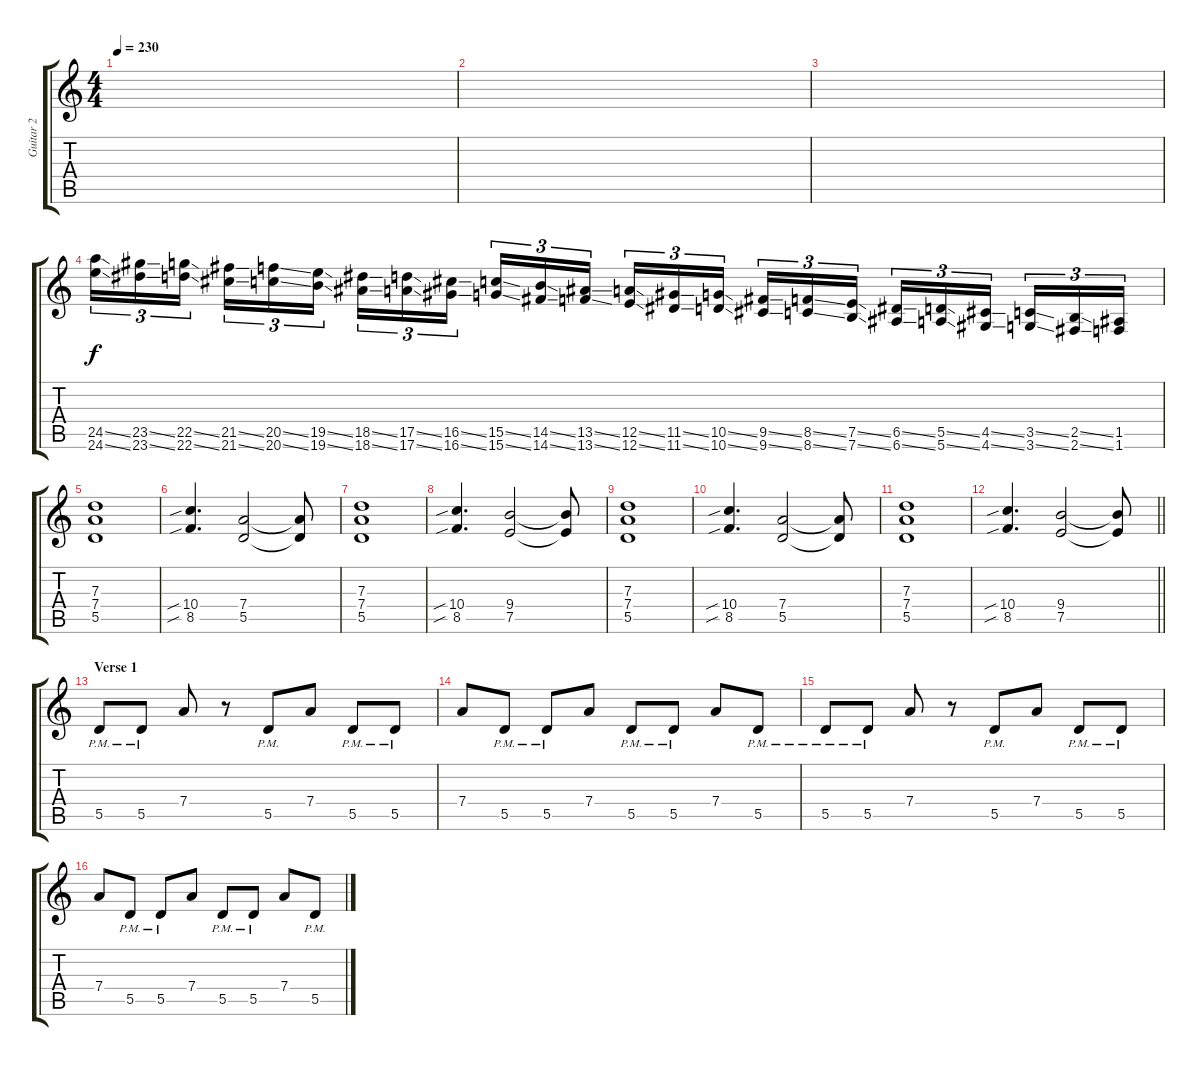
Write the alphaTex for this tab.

\track ("Guitar 2" "Guitar 2") {instrument distortionguitar}
\staff {score tabs}
\tuning (E4 B3 G3 D3 A2 E2) {hide}
\ts (4 4)
\tempo 230
\clef g2
\ks c
|
|
|
(24.5{ss} 24.6{ss}).16{tu (3 2) instrument guitarfretnoise} (23.5{ss} 23.6{ss}).16{tu (3 2)} (22.5{ss} 22.6{ss}).16{tu (3 2) beam splitsecondary} (21.5{ss} 21.6{ss}).16{tu (3 2)} (20.5{ss} 20.6{ss}).16{tu (3 2)} (19.5{ss} 19.6{ss}).16{tu (3 2)} (18.5{ss} 18.6{ss}).16{tu (3 2)} (17.5{ss} 17.6{ss}).16{tu (3 2)} (16.5{ss} 16.6{ss}).16{tu (3 2) beam splitsecondary} (15.5{ss} 15.6{ss}).16{tu (3 2)} (14.5{ss} 14.6{ss}).16{tu (3 2)} (13.5{ss} 13.6{ss}).16{tu (3 2)} (12.5{ss} 12.6{ss}).16{tu (3 2)} (11.5{ss} 11.6{ss}).16{tu (3 2)} (10.5{ss} 10.6{ss}).16{tu (3 2) beam splitsecondary} (9.5{ss} 9.6{ss}).16{tu (3 2)} (8.5{ss} 8.6{ss}).16{tu (3 2)} (7.5{ss} 7.6{ss}).16{tu (3 2)} (6.5{ss} 6.6{ss}).16{tu (3 2)} (5.5{ss} 5.6{ss}).16{tu (3 2)} (4.5{ss} 4.6{ss}).16{tu (3 2) beam splitsecondary} (3.5{ss} 3.6{ss}).16{tu (3 2)} (2.5{ss} 2.6{ss}).16{tu (3 2)} (1.5 1.6).16{tu (3 2)} |
(7.3 7.4 5.5).1{instrument distortionguitar} |
(10.4{sib} 8.5{sib}).4{d} (7.4 5.5).2 (7.4{t} 5.5{t}).8 |
(7.3 7.4 5.5).1 |
(10.4{sib} 8.5{sib}).4{d} (9.4 7.5).2 (9.4{t} 7.5{t}).8 |
(7.3 7.4 5.5).1 |
(10.4{sib} 8.5{sib}).4{d} (7.4 5.5).2 (7.4{t} 5.5{t}).8 |
(7.3 7.4 5.5).1 |
\barLineRight lightlight
(10.4{sib} 8.5{sib}).4{d} (9.4 7.5).2 (9.4{t} 7.5{t}).8 |
\section ("" "Verse 1")
5.5{pm}.8 5.5{pm}.8 7.4.8 r.8 5.5{pm}.8 7.4.8 5.5{pm}.8 5.5{pm}.8 |
7.4.8 5.5{pm}.8 5.5{pm}.8 7.4.8 5.5{pm}.8 5.5{pm}.8 7.4.8 5.5{pm}.8 |
5.5{pm}.8 5.5{pm}.8 7.4.8 r.8 5.5{pm}.8 7.4.8 5.5{pm}.8 5.5{pm}.8 |
7.4.8 5.5{pm}.8 5.5{pm}.8 7.4.8 5.5{pm}.8 5.5{pm}.8 7.4.8 5.5{pm}.8
